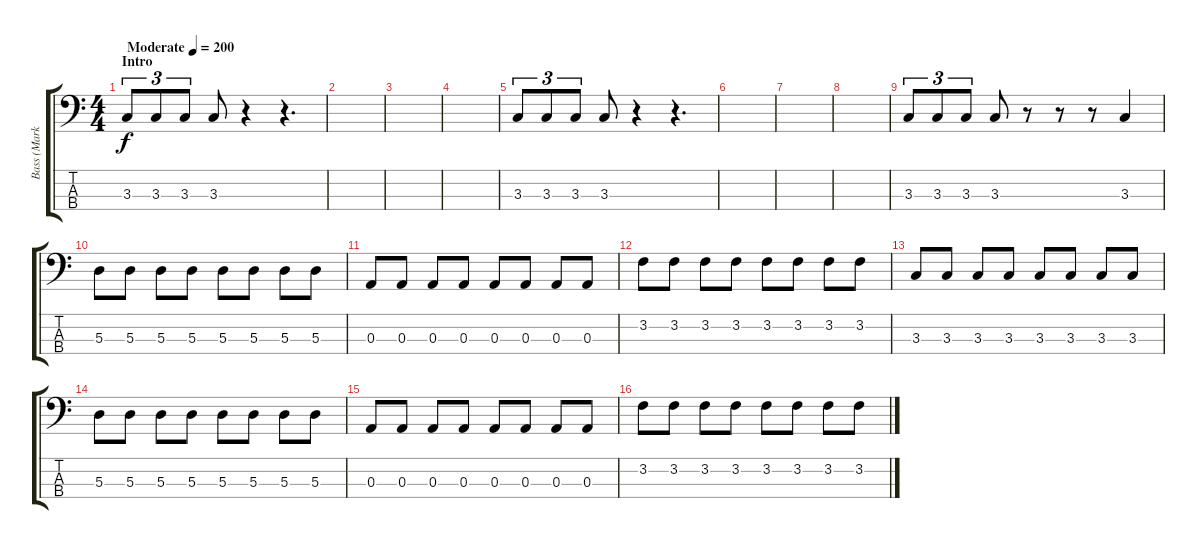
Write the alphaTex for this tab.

\track ("Bass (Mark)" "Bass (Mark") {instrument electricbasspick}
\staff {score tabs}
\tuning (G2 D2 A1 E1) {hide}
\ts (4 4)
\section ("" "Intro")
\tempo (200 "Moderate")
\clef f4
\ks c
3.3.8{tu (3 2) dy f volume 8 instrument electricbasspick} 3.3.8{tu (3 2)} 3.3.8{tu (3 2)} 3.3.8 r.4 r.4{d} |
|
|
|
3.3.8{tu (3 2)} 3.3.8{tu (3 2)} 3.3.8{tu (3 2)} 3.3.8 r.4 r.4{d} |
|
|
|
3.3.8{tu (3 2)} 3.3.8{tu (3 2)} 3.3.8{tu (3 2)} 3.3.8 r.8 r.8 r.8 3.3.4{volume 10} |
5.3.8 5.3.8 5.3.8 5.3.8 5.3.8 5.3.8 5.3.8 5.3.8 |
0.3.8 0.3.8 0.3.8 0.3.8 0.3.8 0.3.8 0.3.8 0.3.8 |
3.2.8 3.2.8 3.2.8 3.2.8 3.2.8 3.2.8 3.2.8 3.2.8 |
3.3.8 3.3.8 3.3.8 3.3.8 3.3.8 3.3.8 3.3.8 3.3.8 |
5.3.8 5.3.8 5.3.8 5.3.8 5.3.8 5.3.8 5.3.8 5.3.8 |
0.3.8 0.3.8 0.3.8 0.3.8 0.3.8 0.3.8 0.3.8 0.3.8 |
3.2.8 3.2.8 3.2.8 3.2.8 3.2.8 3.2.8 3.2.8 3.2.8
